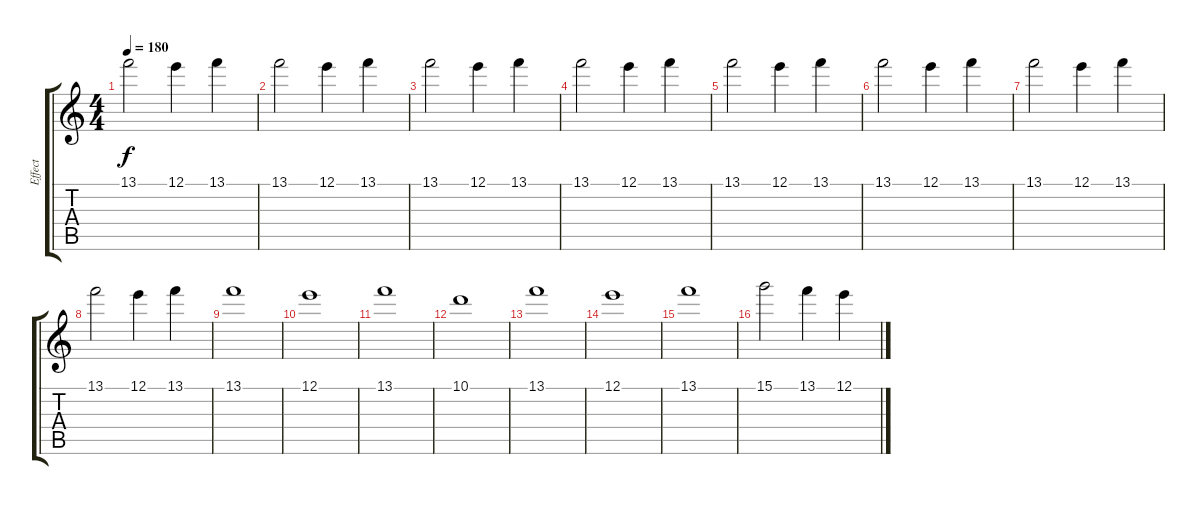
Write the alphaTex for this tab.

\track ("Effect" "Effect") {instrument electricguitarclean}
\staff {score tabs}
\tuning (E4 B3 G3 D3 A2 E2) {hide}
\ts (4 4)
\tempo 180
\clef g2
\ks c
13.1.2{dy f} 12.1.4 13.1.4 |
13.1.2 12.1.4 13.1.4 |
13.1.2 12.1.4 13.1.4 |
13.1.2 12.1.4 13.1.4 |
13.1.2 12.1.4 13.1.4 |
13.1.2 12.1.4 13.1.4 |
13.1.2 12.1.4 13.1.4 |
13.1.2 12.1.4 13.1.4 |
13.1.1 |
12.1.1 |
13.1.1 |
10.1.1 |
13.1.1 |
12.1.1 |
13.1.1 |
15.1.2 13.1.4 12.1.4
